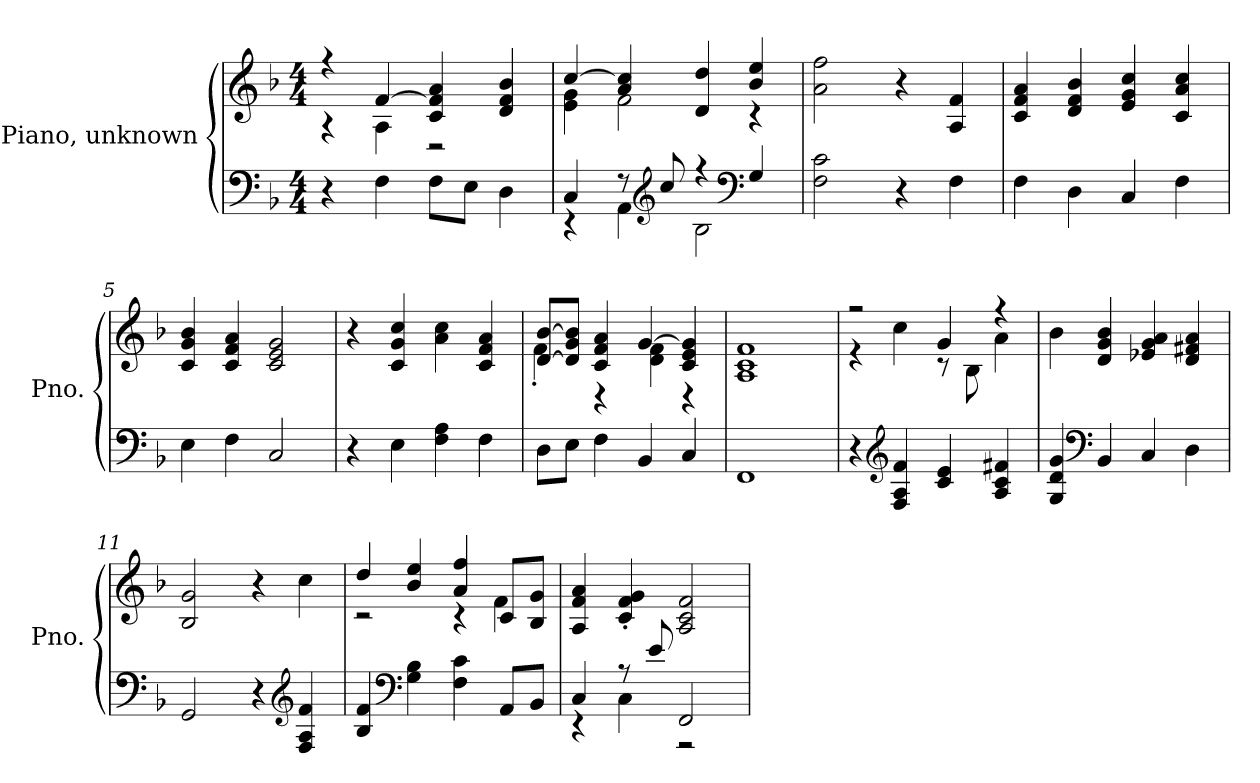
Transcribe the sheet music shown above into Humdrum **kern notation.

**kern	**kern
*part1	*part1
*staff2	*staff1
*I"Piano, unknown	*
*I'Pno.	*
*clefF4	*clefG2
*k[b-]	*k[b-]
*M4/4	*M4/4
*MM120	*MM120
=1	=1
*	*^
4r	4r	4r
4F\	[4f/	4A\
8F\L	4c/ 4f/] 4a/	2r
8E\J	.	.
4D\	4d/ 4f/ 4b-/	.
=2	=2	=2
*^	*	*
4C/	4r	[4cc/	4e\ 4g\
8r	4AA\	4a/ 4cc/]	2f\
*clefG2	*	*	*
8cc/	.	.	.
4r	2B-\	4d/ 4dd/	.
*clefF4	*	*	*
4G/	.	4b-/ 4ee/	4r
*v	*v	*	*
*	*v	*v
=3	=3
2F\ 2c\	2a\ 2ff\
4r	4r
4F\	4A/ 4f/
=4	=4
4F\	4c/ 4f/ 4a/
4D\	4d/ 4f/ 4b-/
4C/	4e/ 4g/ 4cc/
4F\	4c/ 4a/ 4cc/
=5	=5
4E\	4c/ 4g/ 4b-/
4F\	4c/ 4f/ 4a/
2C/	2c/ 2e/ 2g/
=6	=6
4r	4r
4E\	4c/ 4g/ 4cc/
4F\ 4A\	4a\ 4cc\
4F\	4c/ 4f/ 4a/
=7	=7
*	*^
8D\L	[8d/ [8b-/L	4f'\
8E\J	8d/] 8g/ 8b-/]J	.
4F\	4c/ 4f/ 4a/	4r
4BB-/	[4g/	4d\ 4f\
4C/	4c/ 4e/ 4g/]	4r
*	*v	*v
!!LO:LB:g=z
=8	=8
1FF	1A 1c 1f
=9	=9
*	*^
4r	2r	4r
*clefG2	*	*
4F/ 4A/ 4f/	.	4cc\
4c/ 4e/	4g/	8r
.	.	8B-\
4A/ 4c/ 4f#X/	4r	4a\
*	*v	*v
=10	=10
4G/ 4d/ 4g/	4b-\
*clefF4	*
4BB-/	4d/ 4g/ 4b-/
4C/	4e-X/ 4g/ 4a/
4D\	4d/ 4f#X/ 4a/
=11	=11
2GG/	2B-/ 2g/
4r	4r
*clefG2	*
4F/ 4A/ 4f/	4cc\
=12	=12
*	*^
4B-/ 4f/	4dd/	2r
*clefF4	*	*
4G\ 4B-\	4b-/ 4ee/	.
4F\ 4c\	4a/ 4ff/	4r
8AA/L	8c/L	4f\
8BB-/J	8B-/ 8g/J	.
*	*v	*v
=13	=13
*^	*
4C/	4r	4A/ 4f/ 4a/
8r	4C\	4c/' 4f/' 4g/'
8e/	.	.
2FF/	2r	2A/ 2c/ 2f/
*v	*v	*
=	=
*-	*-
